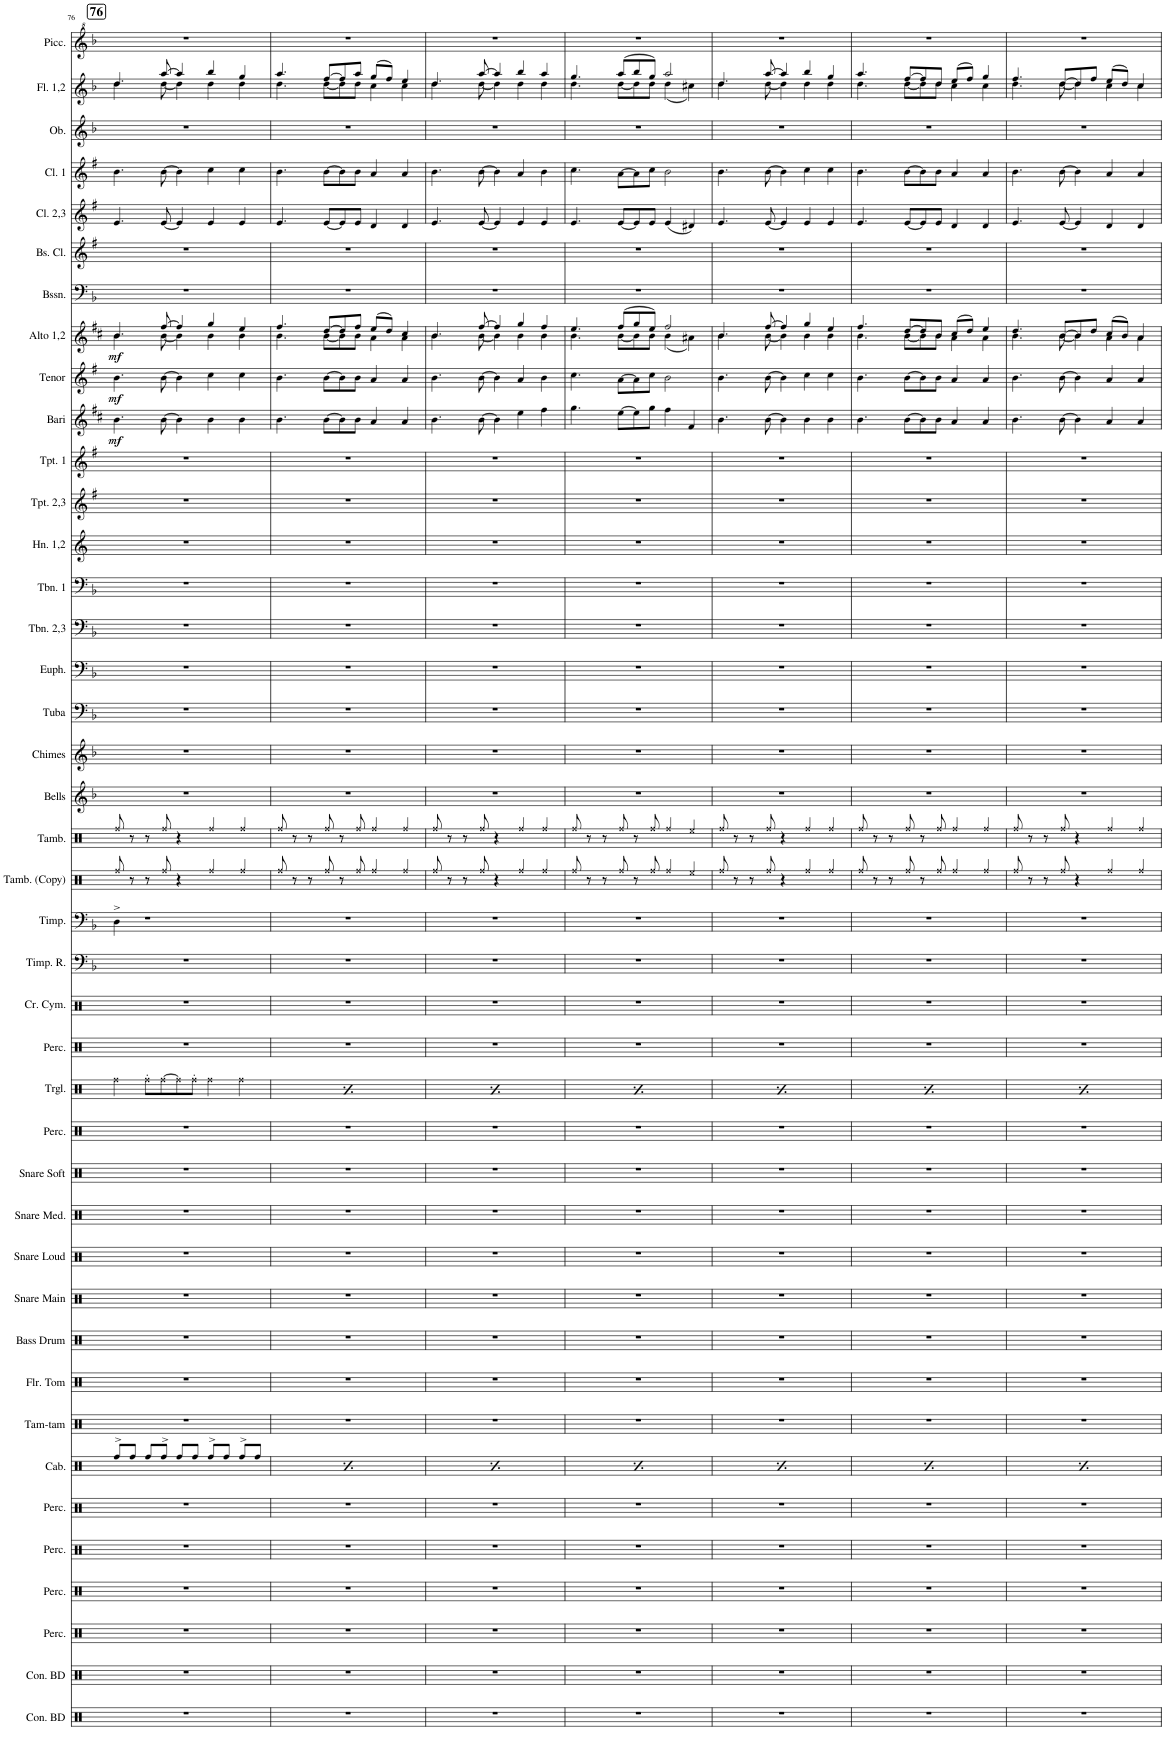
**kern	**kern	**kern	**kern	**kern	**kern	**kern	**kern	**kern	**kern	**kern	**kern	**kern	**kern	**kern	**kern	**kern	**kern	**kern	**kern	**kern	**kern	**kern	**kern	**kern	**kern	**kern	**kern	**kern	**kern	**kern	**kern	**dynam	**kern	**dynam	**kern	**dynam	**kern	**kern	**kern	**kern	**kern	**kern	**kern
*part41	*part40	*part39	*part38	*part37	*part36	*part35	*part34	*part33	*part32	*part31	*part30	*part29	*part28	*part27	*part26	*part25	*part24	*part23	*part22	*part21	*part20	*part19	*part18	*part17	*part16	*part15	*part14	*part13	*part12	*part11	*part10	*part10	*part9	*part9	*part8	*part8	*part7	*part6	*part5	*part4	*part3	*part2	*part1
*staff41	*staff40	*staff39	*staff38	*staff37	*staff36	*staff35	*staff34	*staff33	*staff32	*staff31	*staff30	*staff29	*staff28	*staff27	*staff26	*staff25	*staff24	*staff23	*staff22	*staff21	*staff20	*staff19	*staff18	*staff17	*staff16	*staff15	*staff14	*staff13	*staff12	*staff11	*staff10	*staff10	*staff9	*staff9	*staff8	*staff8	*staff7	*staff6	*staff5	*staff4	*staff3	*staff2	*staff1
*I"Concert Bass Drum	*I"Concert Bass Drum	*I"Percussion	*I"Percussion	*I"Percussion	*I"Percussion	*I"Cabasa	*I"Large Tam-tam	*I"Deep Floor Tom	*I"Bass Drum	*I"Snare Main	*I"Snare Loud	*I"Snare Medium	*I"Snare Soft	*I"Snare Drum Bass Drum	*I"Triangle	*I"Percussion	*I"Crash Cymbal	*I"Timpani Rolls	*I"Timpani	*I"Tambourine (Copy)	*I"Tambourine	*I"Bells	*I"Chimes	*I"Tuba	*I"Euphonium	*I"2nd &amp; 3rd Trombones	*I"1st Trombone	*I"1st &amp; 2nd Horns in F	*I"2nd &amp; 3rd Bb Trumpets	*I"1st Bb Trumpet	*I"Eb Baritone Saxophone	*	*I"Bb Tenor Saxophone	*	*I"1st &amp; 2nd Eb Alto Saxophones	*	*I"Bassoon	*I"Bb Bass Clarinet	*I"2nd &amp; 3rd Bb Clarinets	*I"1st Bb Clarinet	*I"Oboe	*I"1st &amp; 2nd Flutes	*I"Piccolo
*I'Con. BD	*I'Con. BD	*I'Perc.	*I'Perc.	*I'Perc.	*I'Perc.	*I'Cab.	*I'Tam-tam	*I'Flr. Tom	*I'Bass Drum	*I'Snare Main	*I'Snare Loud	*I'Snare Med.	*I'Snare Soft	*	*I'Trgl.	*I'Perc.	*I'Cr. Cym.	*I'Timp. R.	*I'Timp.	*I'Tamb. (Copy)	*I'Tamb.	*I'Bells	*I'Chimes	*I'Tuba	*I'Euph.	*I'Tbn. 2,3	*I'Tbn. 1	*I'Hn. 1,2	*I'Tpt. 2,3	*I'Tpt. 1	*I'Bari	*	*I'Tenor	*	*I'Alto 1,2	*	*I'Bssn.	*I'Bs. Cl.	*I'Cl. 2,3	*I'Cl. 1	*I'Ob.	*I'Fl. 1,2	*I'Picc.
!!LO:PB:g=z
*clefX	*clefX	*clefX	*clefX	*clefX	*clefX	*clefX	*clefX	*clefX	*clefX	*clefX	*clefX	*clefX	*clefX	*clefX	*clefX	*clefX	*clefX	*clefF4	*clefF4	*clefX	*clefX	*clefG2	*clefG2	*clefF4	*clefF4	*clefF4	*clefF4	*clefG2	*clefG2	*clefG2	*clefG2	*	*clefG2	*	*clefG2	*	*clefF4	*clefG2	*clefG2	*clefG2	*clefG2	*clefG2	*clefG^2
*	*	*	*	*	*	*	*	*	*	*	*	*	*	*	*	*	*	*	*	*	*	*Trd-14c-24	*	*	*	*	*	*Trd4c7	*Trd1c2	*Trd1c2	*Trd12c21	*	*Trd8c14	*	*Trd5c9	*	*	*Trd8c14	*Trd1c2	*Trd1c2	*	*	*Trd-7c-12
*k[]	*k[]	*k[]	*k[]	*k[]	*k[]	*k[]	*k[]	*k[]	*k[]	*k[]	*k[]	*k[]	*k[]	*k[]	*k[]	*k[]	*k[]	*k[b-]	*k[b-]	*k[]	*k[]	*k[b-]	*k[b-]	*k[b-]	*k[b-]	*k[b-]	*k[b-]	*k[]	*k[f#]	*k[f#]	*k[f#c#]	*	*k[f#]	*	*k[f#c#]	*	*k[b-]	*k[f#]	*k[f#]	*k[f#]	*k[b-]	*k[b-]	*k[b-]
*M5/4	*M5/4	*M5/4	*M5/4	*M5/4	*M5/4	*M5/4	*M5/4	*M5/4	*M5/4	*M5/4	*M5/4	*M5/4	*M5/4	*M5/4	*M5/4	*M5/4	*M5/4	*M5/4	*M5/4	*M5/4	*M5/4	*M5/4	*M5/4	*M5/4	*M5/4	*M5/4	*M5/4	*M5/4	*M5/4	*M5/4	*M5/4	*	*M5/4	*	*M5/4	*	*M5/4	*M5/4	*M5/4	*M5/4	*M5/4	*M5/4	*M5/4
!!LO:REH:place=s1:a:B:cj:fs=14:t=76
=76	=76	=76	=76	=76	=76	=76	=76	=76	=76	=76	=76	=76	=76	=76	=76	=76	=76	=76	=76	=76	=76	=76	=76	=76	=76	=76	=76	=76	=76	=76	=76	=76	=76	=76	=76	=76	=76	=76	=76	=76	=76	=76	=76
*	*	*	*	*	*	*	*	*	*	*	*	*	*	*	*	*	*	*	*	*	*	*	*	*	*	*	*	*	*	*	*	*	*	*	*^	*	*	*	*	*	*	*^	*
!	!	!	!	!	!	!	!	!	!	!	!	!	!	!	!	!	!	!	!	!	!	!	!	!	!	!	!	!	!	!	!	!LO:DY:b	!	!LO:DY:b	!	!	!LO:DY:b	!	!	!	!	!	!	!	!
4%5r	4%5r	4%5r	4%5r	4%5r	4%5r	8Rff^>/L	4%5r	4%5r	4%5r	4%5r	4%5r	4%5r	4%5r	4%5r	4Rff\	4%5r	4%5r	4%5r	4D^\	8Rff/	8Rff/	4%5r	4%5r	4%5r	4%5r	4%5r	4%5r	4%5r	4%5r	4%5r	4.b\	mf	4.b\	mf	4.b/	4.b\	mf	4%5r	4%5r	4.e/	4.b\	4%5r	4.dd/	4.dd\	4%5r
.	.	.	.	.	.	8Rff/J	.	.	.	.	.	.	.	.	.	.	.	.	.	8r	8r	.	.	.	.	.	.	.	.	.	.	.	.	.	.	.	.	.	.	.	.	.	.	.	.
.	.	.	.	.	.	8Rff/L	.	.	.	.	.	.	.	.	8Rff'\L	.	.	.	1r	8r	8r	.	.	.	.	.	.	.	.	.	.	.	.	.	.	.	.	.	.	.	.	.	.	.	.
.	.	.	.	.	.	8Rff^>/J	.	.	.	.	.	.	.	.	[8Rff\	.	.	.	.	8Rff/	8Rff/	.	.	.	.	.	.	.	.	.	[8b\	.	[8b\	.	[8ff#/	[8b\	.	.	.	[8e/	[8b\	.	[8aa/	[8dd\	.
.	.	.	.	.	.	8Rff/L	.	.	.	.	.	.	.	.	8Rff\]	.	.	.	.	4r	4r	.	.	.	.	.	.	.	.	.	4b\]	.	4b\]	.	4ff#/]	4b\]	.	.	.	4e/]	4b\]	.	4aa/]	4dd\]	.
.	.	.	.	.	.	8Rff/J	.	.	.	.	.	.	.	.	8Rff'\J	.	.	.	.	.	.	.	.	.	.	.	.	.	.	.	.	.	.	.	.	.	.	.	.	.	.	.	.	.	.
.	.	.	.	.	.	8Rff^>/L	.	.	.	.	.	.	.	.	4Rff\	.	.	.	.	4Rff/	4Rff/	.	.	.	.	.	.	.	.	.	4b\	.	4cc\	.	4gg/	4b\	.	.	.	4e/	4cc\	.	4bb-/	4dd\	.
.	.	.	.	.	.	8Rff/J	.	.	.	.	.	.	.	.	.	.	.	.	.	.	.	.	.	.	.	.	.	.	.	.	.	.	.	.	.	.	.	.	.	.	.	.	.	.	.
.	.	.	.	.	.	8Rff^>/L	.	.	.	.	.	.	.	.	4Rff\	.	.	.	.	4Rff/	4Rff/	.	.	.	.	.	.	.	.	.	4b\	.	4cc\	.	4ee/	4b\	.	.	.	4e/	4cc\	.	4gg/	4dd\	.
.	.	.	.	.	.	8Rff/J	.	.	.	.	.	.	.	.	.	.	.	.	.	.	.	.	.	.	.	.	.	.	.	.	.	.	.	.	.	.	.	.	.	.	.	.	.	.	.
=77	=77	=77	=77	=77	=77	=77	=77	=77	=77	=77	=77	=77	=77	=77	=77	=77	=77	=77	=77	=77	=77	=77	=77	=77	=77	=77	=77	=77	=77	=77	=77	=77	=77	=77	=77	=77	=77	=77	=77	=77	=77	=77	=77	=77	=77
4%5r	4%5r	4%5r	4%5r	4%5r	4%5r	8Rff^>/L	4%5r	4%5r	4%5r	4%5r	4%5r	4%5r	4%5r	4%5r	4Rff\	4%5r	4%5r	4%5r	4%5r	8Rff/	8Rff/	4%5r	4%5r	4%5r	4%5r	4%5r	4%5r	4%5r	4%5r	4%5r	4.b\	.	4.b\	.	4.ff#/	4.b\	.	4%5r	4%5r	4.e/	4.b\	4%5r	4.aa/	4.dd\	4%5r
.	.	.	.	.	.	8Rff/J	.	.	.	.	.	.	.	.	.	.	.	.	.	8r	8r	.	.	.	.	.	.	.	.	.	.	.	.	.	.	.	.	.	.	.	.	.	.	.	.
.	.	.	.	.	.	8Rff/L	.	.	.	.	.	.	.	.	8Rff'\L	.	.	.	.	8r	8r	.	.	.	.	.	.	.	.	.	.	.	.	.	.	.	.	.	.	.	.	.	.	.	.
.	.	.	.	.	.	8Rff^>/J	.	.	.	.	.	.	.	.	[8Rff\	.	.	.	.	8Rff/	8Rff/	.	.	.	.	.	.	.	.	.	[8b\L	.	[8b\L	.	[8dd/L	[8b\L	.	.	.	[8e/L	[8b\L	.	[8ff/L	[8dd\L	.
.	.	.	.	.	.	8Rff/L	.	.	.	.	.	.	.	.	8Rff\]	.	.	.	.	8r	8r	.	.	.	.	.	.	.	.	.	8b\]	.	8b\]	.	8dd/]	8b\]	.	.	.	8e/]	8b\]	.	8ff/]	8dd\]	.
.	.	.	.	.	.	8Rff/J	.	.	.	.	.	.	.	.	8Rff'\J	.	.	.	.	8Rff/	8Rff/	.	.	.	.	.	.	.	.	.	8b\J	.	8b\J	.	8ff#/J	8b\J	.	.	.	8e/J	8b\J	.	8aa/J	8dd\J	.
.	.	.	.	.	.	8Rff^>/L	.	.	.	.	.	.	.	.	4Rff\	.	.	.	.	4Rff/	4Rff/	.	.	.	.	.	.	.	.	.	4a/	.	4a/	.	(8ee/L	4a\	.	.	.	4d/	4a/	.	(8gg/L	4cc\	.
.	.	.	.	.	.	8Rff/J	.	.	.	.	.	.	.	.	.	.	.	.	.	.	.	.	.	.	.	.	.	.	.	.	.	.	.	.	8dd/J)	.	.	.	.	.	.	.	8ff/J)	.	.
.	.	.	.	.	.	8Rff^>/L	.	.	.	.	.	.	.	.	4Rff\	.	.	.	.	4Rff/	4Rff/	.	.	.	.	.	.	.	.	.	4a/	.	4a/	.	4cc#/	4a\	.	.	.	4d/	4a/	.	4ee/	4cc\	.
.	.	.	.	.	.	8Rff/J	.	.	.	.	.	.	.	.	.	.	.	.	.	.	.	.	.	.	.	.	.	.	.	.	.	.	.	.	.	.	.	.	.	.	.	.	.	.	.
=78	=78	=78	=78	=78	=78	=78	=78	=78	=78	=78	=78	=78	=78	=78	=78	=78	=78	=78	=78	=78	=78	=78	=78	=78	=78	=78	=78	=78	=78	=78	=78	=78	=78	=78	=78	=78	=78	=78	=78	=78	=78	=78	=78	=78	=78
4%5r	4%5r	4%5r	4%5r	4%5r	4%5r	8Rff^>/L	4%5r	4%5r	4%5r	4%5r	4%5r	4%5r	4%5r	4%5r	4Rff\	4%5r	4%5r	4%5r	4%5r	8Rff/	8Rff/	4%5r	4%5r	4%5r	4%5r	4%5r	4%5r	4%5r	4%5r	4%5r	4.b\	.	4.b\	.	4.b/	4.b\	.	4%5r	4%5r	4.e/	4.b\	4%5r	4.dd/	4.dd\	4%5r
.	.	.	.	.	.	8Rff/J	.	.	.	.	.	.	.	.	.	.	.	.	.	8r	8r	.	.	.	.	.	.	.	.	.	.	.	.	.	.	.	.	.	.	.	.	.	.	.	.
.	.	.	.	.	.	8Rff/L	.	.	.	.	.	.	.	.	8Rff'\L	.	.	.	.	8r	8r	.	.	.	.	.	.	.	.	.	.	.	.	.	.	.	.	.	.	.	.	.	.	.	.
.	.	.	.	.	.	8Rff^>/J	.	.	.	.	.	.	.	.	[8Rff\	.	.	.	.	8Rff/	8Rff/	.	.	.	.	.	.	.	.	.	[8b\	.	[8b\	.	[8ff#/	[8b\	.	.	.	[8e/	[8b\	.	[8aa/	[8dd\	.
.	.	.	.	.	.	8Rff/L	.	.	.	.	.	.	.	.	8Rff\]	.	.	.	.	4r	4r	.	.	.	.	.	.	.	.	.	4b\]	.	4b\]	.	4ff#/]	4b\]	.	.	.	4e/]	4b\]	.	4aa/]	4dd\]	.
.	.	.	.	.	.	8Rff/J	.	.	.	.	.	.	.	.	8Rff'\J	.	.	.	.	.	.	.	.	.	.	.	.	.	.	.	.	.	.	.	.	.	.	.	.	.	.	.	.	.	.
.	.	.	.	.	.	8Rff^>/L	.	.	.	.	.	.	.	.	4Rff\	.	.	.	.	4Rff/	4Rff/	.	.	.	.	.	.	.	.	.	4ee\	.	4a/	.	4gg/	4b\	.	.	.	4e/	4a/	.	4bb-/	4dd\	.
.	.	.	.	.	.	8Rff/J	.	.	.	.	.	.	.	.	.	.	.	.	.	.	.	.	.	.	.	.	.	.	.	.	.	.	.	.	.	.	.	.	.	.	.	.	.	.	.
.	.	.	.	.	.	8Rff^>/L	.	.	.	.	.	.	.	.	4Rff\	.	.	.	.	4Rff/	4Rff/	.	.	.	.	.	.	.	.	.	4ff#\	.	4b\	.	4ff#/	4b\	.	.	.	4e/	4b\	.	4aa/	4dd\	.
.	.	.	.	.	.	8Rff/J	.	.	.	.	.	.	.	.	.	.	.	.	.	.	.	.	.	.	.	.	.	.	.	.	.	.	.	.	.	.	.	.	.	.	.	.	.	.	.
=79	=79	=79	=79	=79	=79	=79	=79	=79	=79	=79	=79	=79	=79	=79	=79	=79	=79	=79	=79	=79	=79	=79	=79	=79	=79	=79	=79	=79	=79	=79	=79	=79	=79	=79	=79	=79	=79	=79	=79	=79	=79	=79	=79	=79	=79
4%5r	4%5r	4%5r	4%5r	4%5r	4%5r	8Rff^>/L	4%5r	4%5r	4%5r	4%5r	4%5r	4%5r	4%5r	4%5r	4Rff\	4%5r	4%5r	4%5r	4%5r	8Rff/	8Rff/	4%5r	4%5r	4%5r	4%5r	4%5r	4%5r	4%5r	4%5r	4%5r	4.gg\	.	4.cc\	.	4.ee/	4.b\	.	4%5r	4%5r	4.e/	4.cc\	4%5r	4.gg/	4.dd\	4%5r
.	.	.	.	.	.	8Rff/J	.	.	.	.	.	.	.	.	.	.	.	.	.	8r	8r	.	.	.	.	.	.	.	.	.	.	.	.	.	.	.	.	.	.	.	.	.	.	.	.
.	.	.	.	.	.	8Rff/L	.	.	.	.	.	.	.	.	8Rff'\L	.	.	.	.	8r	8r	.	.	.	.	.	.	.	.	.	.	.	.	.	.	.	.	.	.	.	.	.	.	.	.
.	.	.	.	.	.	8Rff^>/J	.	.	.	.	.	.	.	.	[8Rff\	.	.	.	.	8Rff/	8Rff/	.	.	.	.	.	.	.	.	.	[8ee\L	.	[8a\L	.	(8ff#/L	[8b\L	.	.	.	[8e/L	[8a\L	.	(8aa/L	[8dd\L	.
.	.	.	.	.	.	8Rff/L	.	.	.	.	.	.	.	.	8Rff\]	.	.	.	.	8r	8r	.	.	.	.	.	.	.	.	.	8ee\]	.	8a\]	.	8gg/	8b\]	.	.	.	8e/]	8a\]	.	8bb-/	8dd\]	.
.	.	.	.	.	.	8Rff/J	.	.	.	.	.	.	.	.	8Rff'\J	.	.	.	.	8Rff/	8Rff/	.	.	.	.	.	.	.	.	.	8gg\J	.	8cc\J	.	8ee/J)	8b\J	.	.	.	8e/J	8cc\J	.	8gg/J)	8dd\J	.
.	.	.	.	.	.	8Rff^>/L	.	.	.	.	.	.	.	.	4Rff\	.	.	.	.	4Rff/	4Rff/	.	.	.	.	.	.	.	.	.	4ff#\	.	2b\	.	2ff#/	(4b\	.	.	.	(4e/	2b\	.	2aa/	(4dd\	.
.	.	.	.	.	.	8Rff/J	.	.	.	.	.	.	.	.	.	.	.	.	.	.	.	.	.	.	.	.	.	.	.	.	.	.	.	.	.	.	.	.	.	.	.	.	.	.	.
.	.	.	.	.	.	8Rff^>/L	.	.	.	.	.	.	.	.	4Rff\	.	.	.	.	4Ree/	4Ree/	.	.	.	.	.	.	.	.	.	4f#/	.	.	.	.	4a#X\)	.	.	.	4d#X/)	.	.	.	4cc#X\)	.
.	.	.	.	.	.	8Rff/J	.	.	.	.	.	.	.	.	.	.	.	.	.	.	.	.	.	.	.	.	.	.	.	.	.	.	.	.	.	.	.	.	.	.	.	.	.	.	.
=80	=80	=80	=80	=80	=80	=80	=80	=80	=80	=80	=80	=80	=80	=80	=80	=80	=80	=80	=80	=80	=80	=80	=80	=80	=80	=80	=80	=80	=80	=80	=80	=80	=80	=80	=80	=80	=80	=80	=80	=80	=80	=80	=80	=80	=80
4%5r	4%5r	4%5r	4%5r	4%5r	4%5r	8Rff^>/L	4%5r	4%5r	4%5r	4%5r	4%5r	4%5r	4%5r	4%5r	4Rff\	4%5r	4%5r	4%5r	4%5r	8Rff/	8Rff/	4%5r	4%5r	4%5r	4%5r	4%5r	4%5r	4%5r	4%5r	4%5r	4.b\	.	4.b\	.	4.b/	4.b\	.	4%5r	4%5r	4.e/	4.b\	4%5r	4.dd/	4.dd\	4%5r
.	.	.	.	.	.	8Rff/J	.	.	.	.	.	.	.	.	.	.	.	.	.	8r	8r	.	.	.	.	.	.	.	.	.	.	.	.	.	.	.	.	.	.	.	.	.	.	.	.
.	.	.	.	.	.	8Rff/L	.	.	.	.	.	.	.	.	8Rff'\L	.	.	.	.	8r	8r	.	.	.	.	.	.	.	.	.	.	.	.	.	.	.	.	.	.	.	.	.	.	.	.
.	.	.	.	.	.	8Rff^>/J	.	.	.	.	.	.	.	.	[8Rff\	.	.	.	.	8Rff/	8Rff/	.	.	.	.	.	.	.	.	.	[8b\	.	[8b\	.	[8ff#/	[8b\	.	.	.	[8e/	[8b\	.	[8aa/	[8dd\	.
.	.	.	.	.	.	8Rff/L	.	.	.	.	.	.	.	.	8Rff\]	.	.	.	.	4r	4r	.	.	.	.	.	.	.	.	.	4b\]	.	4b\]	.	4ff#/]	4b\]	.	.	.	4e/]	4b\]	.	4aa/]	4dd\]	.
.	.	.	.	.	.	8Rff/J	.	.	.	.	.	.	.	.	8Rff'\J	.	.	.	.	.	.	.	.	.	.	.	.	.	.	.	.	.	.	.	.	.	.	.	.	.	.	.	.	.	.
.	.	.	.	.	.	8Rff^>/L	.	.	.	.	.	.	.	.	4Rff\	.	.	.	.	4Rff/	4Rff/	.	.	.	.	.	.	.	.	.	4b\	.	4cc\	.	4gg/	4b\	.	.	.	4e/	4cc\	.	4bb-/	4dd\	.
.	.	.	.	.	.	8Rff/J	.	.	.	.	.	.	.	.	.	.	.	.	.	.	.	.	.	.	.	.	.	.	.	.	.	.	.	.	.	.	.	.	.	.	.	.	.	.	.
.	.	.	.	.	.	8Rff^>/L	.	.	.	.	.	.	.	.	4Rff\	.	.	.	.	4Rff/	4Rff/	.	.	.	.	.	.	.	.	.	4b\	.	4cc\	.	4ee/	4b\	.	.	.	4e/	4cc\	.	4gg/	4dd\	.
.	.	.	.	.	.	8Rff/J	.	.	.	.	.	.	.	.	.	.	.	.	.	.	.	.	.	.	.	.	.	.	.	.	.	.	.	.	.	.	.	.	.	.	.	.	.	.	.
=81	=81	=81	=81	=81	=81	=81	=81	=81	=81	=81	=81	=81	=81	=81	=81	=81	=81	=81	=81	=81	=81	=81	=81	=81	=81	=81	=81	=81	=81	=81	=81	=81	=81	=81	=81	=81	=81	=81	=81	=81	=81	=81	=81	=81	=81
4%5r	4%5r	4%5r	4%5r	4%5r	4%5r	8Rff^>/L	4%5r	4%5r	4%5r	4%5r	4%5r	4%5r	4%5r	4%5r	4Rff\	4%5r	4%5r	4%5r	4%5r	8Rff/	8Rff/	4%5r	4%5r	4%5r	4%5r	4%5r	4%5r	4%5r	4%5r	4%5r	4.b\	.	4.b\	.	4.ff#/	4.b\	.	4%5r	4%5r	4.e/	4.b\	4%5r	4.aa/	4.dd\	4%5r
.	.	.	.	.	.	8Rff/J	.	.	.	.	.	.	.	.	.	.	.	.	.	8r	8r	.	.	.	.	.	.	.	.	.	.	.	.	.	.	.	.	.	.	.	.	.	.	.	.
.	.	.	.	.	.	8Rff/L	.	.	.	.	.	.	.	.	8Rff'\L	.	.	.	.	8r	8r	.	.	.	.	.	.	.	.	.	.	.	.	.	.	.	.	.	.	.	.	.	.	.	.
.	.	.	.	.	.	8Rff^>/J	.	.	.	.	.	.	.	.	[8Rff\	.	.	.	.	8Rff/	8Rff/	.	.	.	.	.	.	.	.	.	[8b\L	.	[8b\L	.	[8dd/L	[8b\L	.	.	.	[8e/L	[8b\L	.	[8ff/L	[8dd\L	.
.	.	.	.	.	.	8Rff/L	.	.	.	.	.	.	.	.	8Rff\]	.	.	.	.	8r	8r	.	.	.	.	.	.	.	.	.	8b\]	.	8b\]	.	8dd/]	8b\]	.	.	.	8e/]	8b\]	.	8ff/]	8dd\]	.
.	.	.	.	.	.	8Rff/J	.	.	.	.	.	.	.	.	8Rff'\J	.	.	.	.	8Rff/	8Rff/	.	.	.	.	.	.	.	.	.	8b\J	.	8b\J	.	8b/J	8b\J	.	.	.	8e/J	8b\J	.	8dd/J	8dd\J	.
.	.	.	.	.	.	8Rff^>/L	.	.	.	.	.	.	.	.	4Rff\	.	.	.	.	4Rff/	4Rff/	.	.	.	.	.	.	.	.	.	4a/	.	4a/	.	(8cc#/L	4a\	.	.	.	4d/	4a/	.	(8ee/L	4cc\	.
.	.	.	.	.	.	8Rff/J	.	.	.	.	.	.	.	.	.	.	.	.	.	.	.	.	.	.	.	.	.	.	.	.	.	.	.	.	8dd/J)	.	.	.	.	.	.	.	8ff/J)	.	.
.	.	.	.	.	.	8Rff^>/L	.	.	.	.	.	.	.	.	4Rff\	.	.	.	.	4Rff/	4Rff/	.	.	.	.	.	.	.	.	.	4a/	.	4a/	.	4ee/	4a\	.	.	.	4d/	4a/	.	4gg/	4cc\	.
.	.	.	.	.	.	8Rff/J	.	.	.	.	.	.	.	.	.	.	.	.	.	.	.	.	.	.	.	.	.	.	.	.	.	.	.	.	.	.	.	.	.	.	.	.	.	.	.
=82	=82	=82	=82	=82	=82	=82	=82	=82	=82	=82	=82	=82	=82	=82	=82	=82	=82	=82	=82	=82	=82	=82	=82	=82	=82	=82	=82	=82	=82	=82	=82	=82	=82	=82	=82	=82	=82	=82	=82	=82	=82	=82	=82	=82	=82
4%5r	4%5r	4%5r	4%5r	4%5r	4%5r	8Rff^>/L	4%5r	4%5r	4%5r	4%5r	4%5r	4%5r	4%5r	4%5r	4Rff\	4%5r	4%5r	4%5r	4%5r	8Rff/	8Rff/	4%5r	4%5r	4%5r	4%5r	4%5r	4%5r	4%5r	4%5r	4%5r	4.b\	.	4.b\	.	4.dd/	4.b\	.	4%5r	4%5r	4.e/	4.b\	4%5r	4.ff/	4.dd\	4%5r
.	.	.	.	.	.	8Rff/J	.	.	.	.	.	.	.	.	.	.	.	.	.	8r	8r	.	.	.	.	.	.	.	.	.	.	.	.	.	.	.	.	.	.	.	.	.	.	.	.
.	.	.	.	.	.	8Rff/L	.	.	.	.	.	.	.	.	8Rff'\L	.	.	.	.	8r	8r	.	.	.	.	.	.	.	.	.	.	.	.	.	.	.	.	.	.	.	.	.	.	.	.
.	.	.	.	.	.	8Rff^>/J	.	.	.	.	.	.	.	.	[8Rff\	.	.	.	.	8Rff/	8Rff/	.	.	.	.	.	.	.	.	.	[8b\	.	[8b\	.	[8b/L	[8b\	.	.	.	[8e/	[8b\	.	[8dd/L	[8dd\	.
.	.	.	.	.	.	8Rff/L	.	.	.	.	.	.	.	.	8Rff\]	.	.	.	.	4r	4r	.	.	.	.	.	.	.	.	.	4b\]	.	4b\]	.	8b/]	4b\]	.	.	.	4e/]	4b\]	.	8dd/]	4dd\]	.
.	.	.	.	.	.	8Rff/J	.	.	.	.	.	.	.	.	8Rff'\J	.	.	.	.	.	.	.	.	.	.	.	.	.	.	.	.	.	.	.	8dd/J	.	.	.	.	.	.	.	8ff/J	.	.
.	.	.	.	.	.	8Rff^>/L	.	.	.	.	.	.	.	.	4Rff\	.	.	.	.	4Rff/	4Rff/	.	.	.	.	.	.	.	.	.	4a/	.	4a/	.	(8cc#/L	4a\	.	.	.	4d/	4a/	.	(8ee/L	4cc\	.
.	.	.	.	.	.	8Rff/J	.	.	.	.	.	.	.	.	.	.	.	.	.	.	.	.	.	.	.	.	.	.	.	.	.	.	.	.	8b/J)	.	.	.	.	.	.	.	8dd/J)	.	.
.	.	.	.	.	.	8Rff^>/L	.	.	.	.	.	.	.	.	4Rff\	.	.	.	.	4Rff/	4Rff/	.	.	.	.	.	.	.	.	.	4a/	.	4a/	.	4a/	4a\	.	.	.	4d/	4a/	.	4cc/	4cc\	.
.	.	.	.	.	.	8Rff/J	.	.	.	.	.	.	.	.	.	.	.	.	.	.	.	.	.	.	.	.	.	.	.	.	.	.	.	.	.	.	.	.	.	.	.	.	.	.	.
*	*	*	*	*	*	*	*	*	*	*	*	*	*	*	*	*	*	*	*	*	*	*	*	*	*	*	*	*	*	*	*	*	*	*	*v	*v	*	*	*	*	*	*	*v	*v	*
=	=	=	=	=	=	=	=	=	=	=	=	=	=	=	=	=	=	=	=	=	=	=	=	=	=	=	=	=	=	=	=	=	=	=	=	=	=	=	=	=	=	=	=
*-	*-	*-	*-	*-	*-	*-	*-	*-	*-	*-	*-	*-	*-	*-	*-	*-	*-	*-	*-	*-	*-	*-	*-	*-	*-	*-	*-	*-	*-	*-	*-	*-	*-	*-	*-	*-	*-	*-	*-	*-	*-	*-	*-
